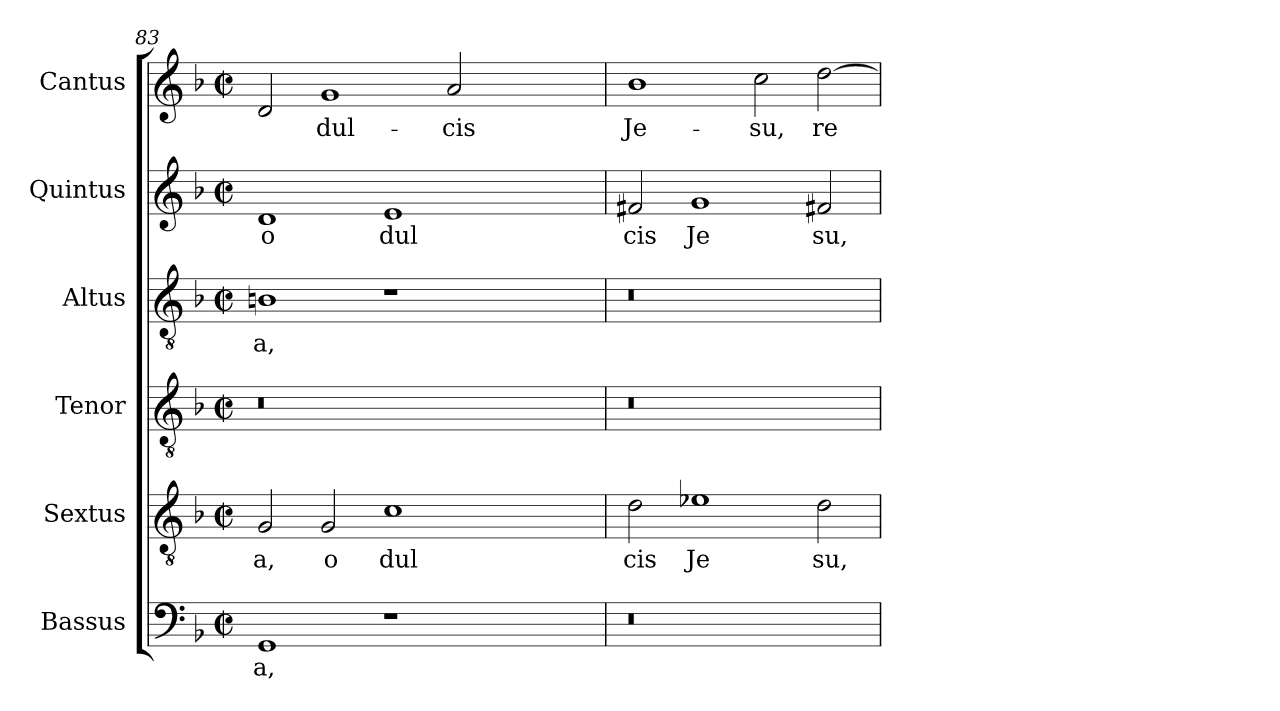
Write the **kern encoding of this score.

**kern	**text	**kern	**text	**kern	**kern	**text	**kern	**text	**kern	**text
*part6	*part6	*part5	*part5	*part4	*part3	*part3	*part2	*part2	*part1	*part1
*staff6	*staff6	*staff5	*staff5	*staff4	*staff3	*staff3	*staff2	*staff2	*staff1	*staff1
*I"Bassus	*	*I"Sextus	*	*I"Tenor	*I"Altus	*	*I"Quintus	*	*I"Cantus	*
*clefF4	*	*clefGv2	*	*clefGv2	*clefGv2	*	*clefG2	*	*clefG2	*
*k[b-]	*	*k[b-]	*	*k[b-]	*k[b-]	*	*k[b-]	*	*k[b-]	*
*F:	*	*F:	*	*F:	*F:	*	*F:	*	*F:	*
*M2/2	*	*M2/2	*	*M2/2	*M2/2	*	*M2/2	*	*M2/2	*
*met(c|)	*	*met(c|)	*	*met(c|)	*met(c|)	*	*met(c|)	*	*met(c|)	*
=83	=83	=83	=83	=83	=83	=83	=83	=83	=83	=83
!	!LO:LY:b:cj	!	!LO:LY:b:cj	!	!	!LO:LY:b:cj	!	!LO:LY:b:cj	!	!
1GG	a,	2G/	a,	0r	1Bn	a,	1d	o	2d/	.
!	!	!	!LO:LY:b:cj	!	!	!	!	!	!	!LO:LY:b:cj
.	.	2G/	o	.	.	.	.	.	1g	dul-
!LO:N:vis=1	!	!	!LO:LY:b:cj	!	!LO:N:vis=1	!	!	!LO:LY:b:cj	!	!
0r	.	1c	dul	.	0r	.	1e	dul	.	.
!	!	!	!	!	!	!	!	!	!	!LO:LY:b:cj
.	.	.	.	.	.	.	.	.	2a/	-cis
.	.	1ryy	.	1ryy	.	.	1ryy	.	1ryy	.
=84	=84	=84	=84	=84	=84	=84	=84	=84	=84	=84
!	!	!	!LO:LY:b:cj	!	!	!	!	!LO:LY:b:cj	!	!LO:LY:b:cj
0r	.	2d\	cis	0r	0r	.	2f#X/	cis	1b-	Je-
!	!	!	!LO:LY:b:cj	!	!	!	!	!LO:LY:b:cj	!	!
.	.	1e-X	Je	.	.	.	1g	Je	.	.
!	!	!	!	!	!	!	!	!	!	!LO:LY:b:cj
.	.	.	.	.	.	.	.	.	2cc\	-su,
!	!	!	!LO:LY:b:cj	!	!	!	!	!LO:LY:b:cj	!	!LO:LY:b:cj
.	.	2d\	su,	.	.	.	2f#X/	su,	[>2dd\	re-
=	=	=	=	=	=	=	=	=	=	=
*-	*-	*-	*-	*-	*-	*-	*-	*-	*-	*-
